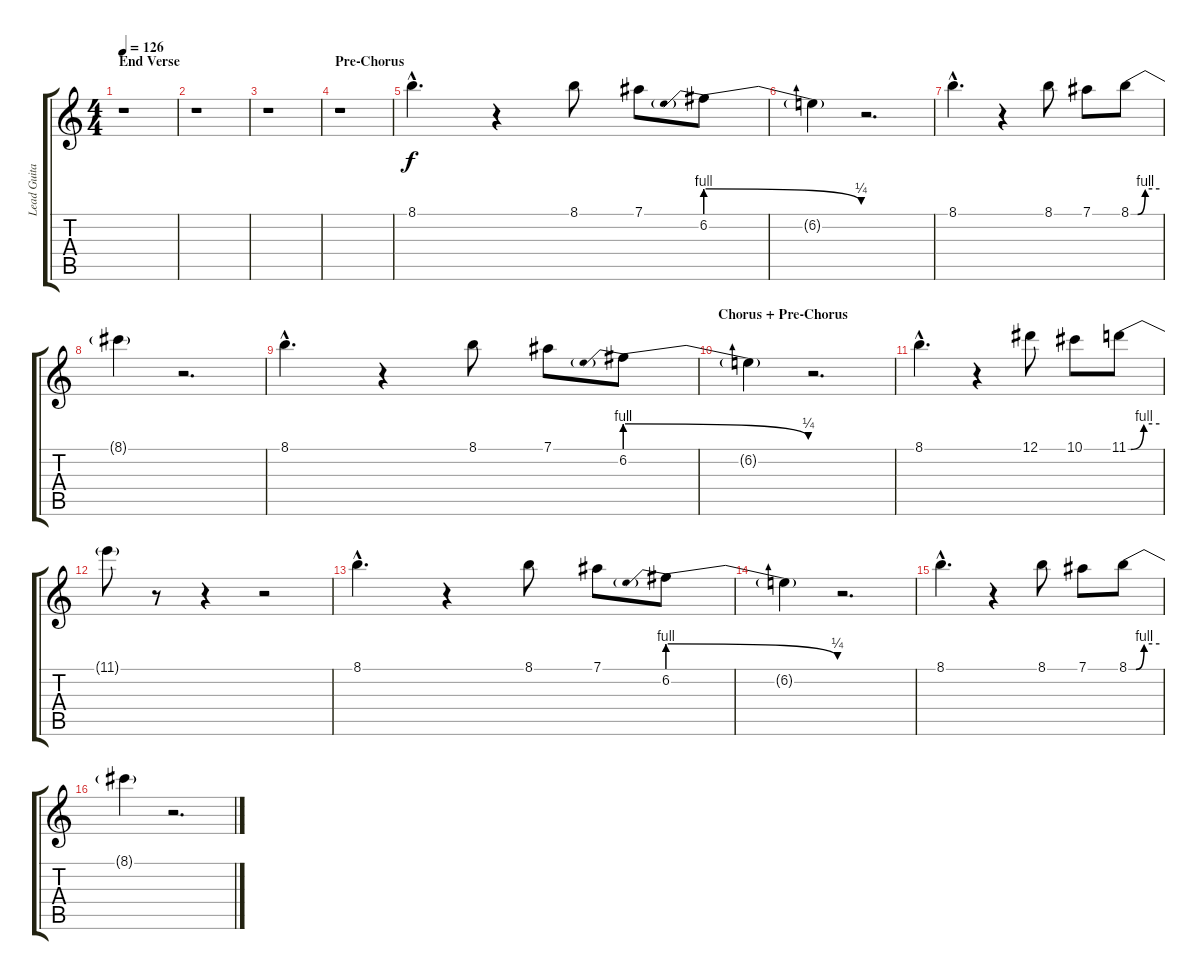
\track ("Lead Guitar" "Lead Guita") {instrument distortionguitar}
\staff {score tabs}
\tuning (Eb4 Bb3 Gb3 Db3 Ab2 Eb2) {hide}
\ts (4 4)
\section ("" "End Verse")
\tempo 126
\clef g2
\ks c
r.1{dy f} |
r.1 |
r.1 |
\section ("" "Pre-Chorus")
r.1 |
8.1{hac}.4{d} r.4 8.1.8 7.1.8 6.2{be (prebendrelease 0 4 60 1)}.8 |
6.2{t}.4 r.2{d} |
8.1{hac}.4{d} r.4 8.1.8 7.1.8 8.1{be (custom 0 0 14 0 30 4 60 4)}.8 |
8.1{t}.4 r.2{d} |
8.1{hac}.4{d} r.4 8.1.8 7.1.8 6.2{be (prebendrelease 0 4 60 1)}.8 |
\section ("" "Chorus + Pre-Chorus")
6.2{t}.4 r.2{d} |
8.1{hac}.4{d} r.4 12.1.8 10.1.8 11.1{be (custom 0 0 5 0 30 4 60 4)}.8 |
11.1{t}.8 r.8 r.4 r.2 |
8.1{hac}.4{d} r.4 8.1.8 7.1.8 6.2{be (prebendrelease 0 4 60 1)}.8 |
6.2{t}.4 r.2{d} |
8.1{hac}.4{d} r.4 8.1.8 7.1.8 8.1{be (custom 0 0 14 0 30 4 60 4)}.8 |
8.1{t}.4 r.2{d}
